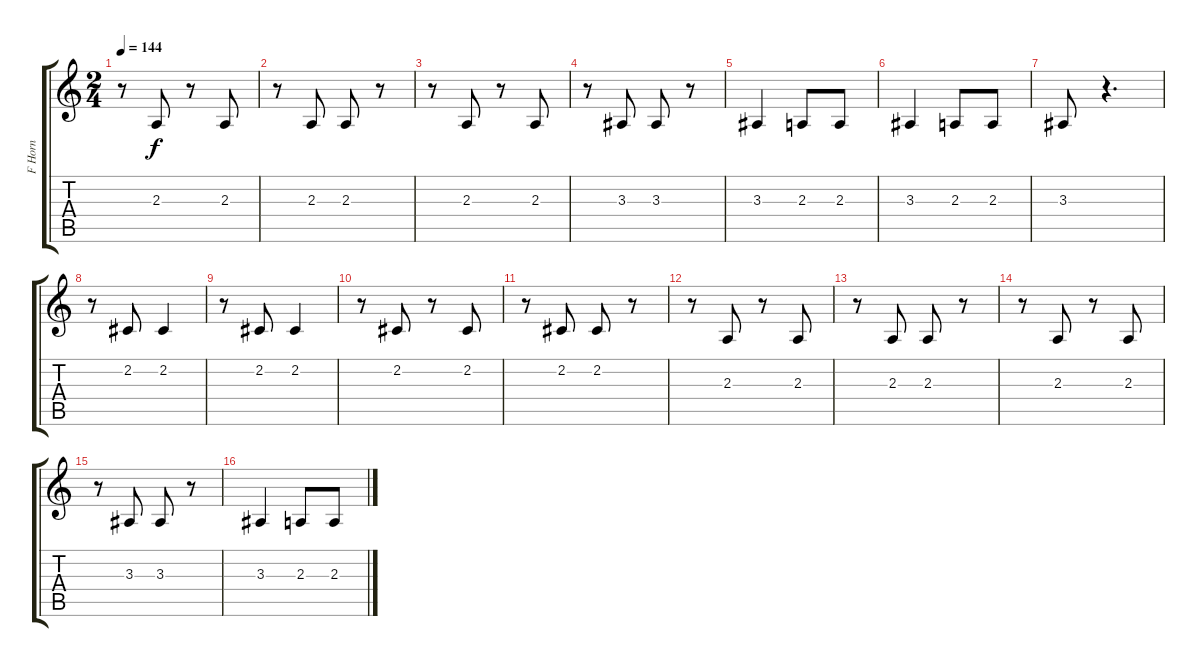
\track ("F Horn              " "F Horn    ") {instrument frenchhorn}
\staff {score tabs}
\tuning (E4 B3 G3 D3 A2 E2) {hide}
\ts (2 4)
\tempo 144
\clef g2
\ks c
r.8{dy f} 2.3.8 r.8 2.3.8 |
r.8 2.3.8 2.3.8 r.8 |
r.8 2.3.8 r.8 2.3.8 |
r.8 3.3.8 3.3.8 r.8 |
3.3.4 2.3.8 2.3.8 |
3.3.4 2.3.8 2.3.8 |
3.3.8 r.4{d} |
r.8 2.2.8 2.2.4 |
r.8 2.2.8 2.2.4 |
r.8 2.2.8 r.8 2.2.8 |
r.8 2.2.8 2.2.8 r.8 |
r.8 2.3.8 r.8 2.3.8 |
r.8 2.3.8 2.3.8 r.8 |
r.8 2.3.8 r.8 2.3.8 |
r.8 3.3.8 3.3.8 r.8 |
3.3.4 2.3.8 2.3.8
